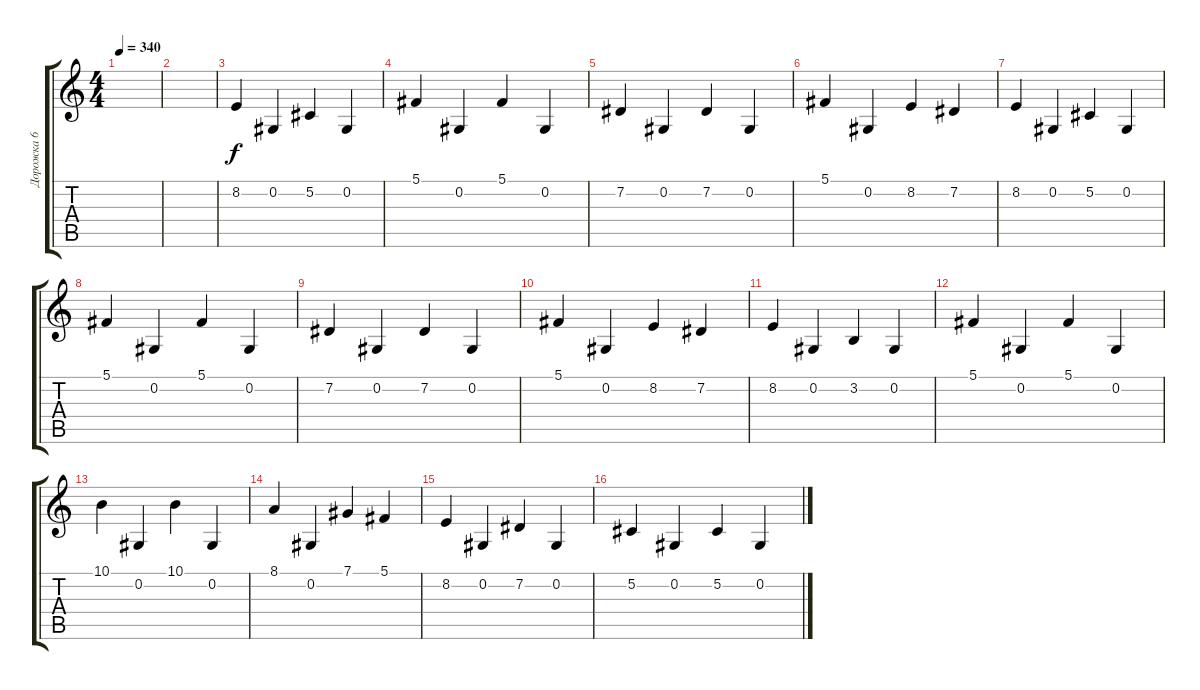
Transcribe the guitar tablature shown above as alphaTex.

\track ("Дорожка 6" "Дорожка 6") {instrument acousticgrandpiano}
\staff {score tabs}
\tuning (Db4 Ab3 E3 B2 Gb2 Db2) {hide}
\ts (4 4)
\tempo 340
\clef g2
\ks c
|
|
8.2.4 0.2.4 5.2.4 0.2.4 |
5.1.4 0.2.4 5.1.4 0.2.4 |
7.2.4 0.2.4 7.2.4 0.2.4 |
5.1.4 0.2.4 8.2.4 7.2.4 |
8.2.4 0.2.4 5.2.4 0.2.4 |
5.1.4 0.2.4 5.1.4 0.2.4 |
7.2.4 0.2.4 7.2.4 0.2.4 |
5.1.4 0.2.4 8.2.4 7.2.4 |
8.2.4 0.2.4 3.2.4 0.2.4 |
5.1.4 0.2.4 5.1.4 0.2.4 |
10.1.4 0.2.4 10.1.4 0.2.4 |
8.1.4 0.2.4 7.1.4 5.1.4 |
8.2.4 0.2.4 7.2.4 0.2.4 |
5.2.4 0.2.4 5.2.4 0.2.4
